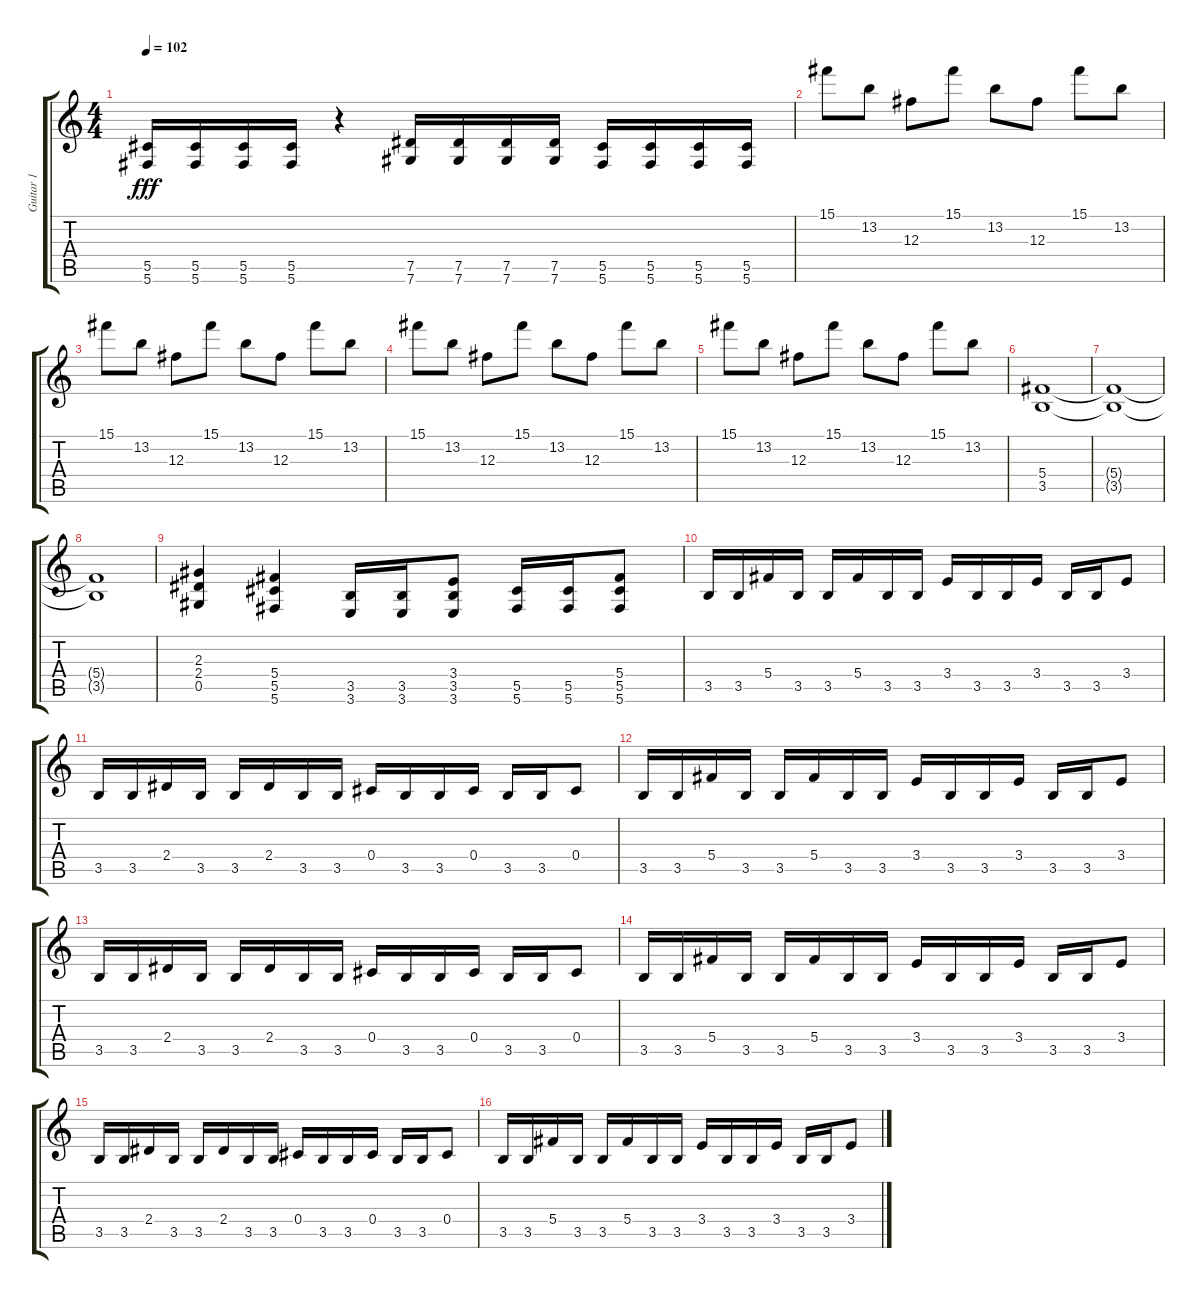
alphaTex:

\track ("Guitar 1 " "Guitar 1 ") {instrument distortionguitar}
\staff {score tabs}
\tuning (Eb4 Bb3 Gb3 Db3 Ab2 Db2) {hide}
\ts (4 4)
\tempo 102
\clef g2
\ks c
(5.5 5.6).16{dy fff} (5.5 5.6).16 (5.5 5.6).16 (5.5 5.6).16 r.4 (7.5 7.6).16 (7.5 7.6).16 (7.5 7.6).16 (7.5 7.6).16 (5.5 5.6).16 (5.5 5.6).16 (5.5 5.6).16 (5.5 5.6).16 |
15.1.8 13.2.8 12.3.8 15.1.8 13.2.8 12.3.8 15.1.8 13.2.8 |
15.1.8 13.2.8 12.3.8 15.1.8 13.2.8 12.3.8 15.1.8 13.2.8 |
15.1.8 13.2.8 12.3.8 15.1.8 13.2.8 12.3.8 15.1.8 13.2.8 |
15.1.8 13.2.8 12.3.8 15.1.8 13.2.8 12.3.8 15.1.8 13.2.8 |
(5.4 3.5).1 |
(5.4{t} 3.5{t}).1 |
(5.4{t} 3.5{t}).1 |
(2.3 2.4 0.5).4 (5.4 5.5 5.6).4 (3.5 3.6).16 (3.5 3.6).16 (3.4 3.5 3.6).8 (5.5 5.6).16 (5.5 5.6).16 (5.4 5.5 5.6).8 |
3.5.16 3.5.16 5.4.16 3.5.16 3.5.16 5.4.16 3.5.16 3.5.16 3.4.16 3.5.16 3.5.16 3.4.16 3.5.16 3.5.16 3.4.8 |
3.5.16 3.5.16 2.4.16 3.5.16 3.5.16 2.4.16 3.5.16 3.5.16 0.4.16 3.5.16 3.5.16 0.4.16 3.5.16 3.5.16 0.4.8 |
3.5.16 3.5.16 5.4.16 3.5.16 3.5.16 5.4.16 3.5.16 3.5.16 3.4.16 3.5.16 3.5.16 3.4.16 3.5.16 3.5.16 3.4.8 |
3.5.16 3.5.16 2.4.16 3.5.16 3.5.16 2.4.16 3.5.16 3.5.16 0.4.16 3.5.16 3.5.16 0.4.16 3.5.16 3.5.16 0.4.8 |
3.5.16 3.5.16 5.4.16 3.5.16 3.5.16 5.4.16 3.5.16 3.5.16 3.4.16 3.5.16 3.5.16 3.4.16 3.5.16 3.5.16 3.4.8 |
3.5.16 3.5.16 2.4.16 3.5.16 3.5.16 2.4.16 3.5.16 3.5.16 0.4.16 3.5.16 3.5.16 0.4.16 3.5.16 3.5.16 0.4.8 |
3.5.16 3.5.16 5.4.16 3.5.16 3.5.16 5.4.16 3.5.16 3.5.16 3.4.16 3.5.16 3.5.16 3.4.16 3.5.16 3.5.16 3.4.8
